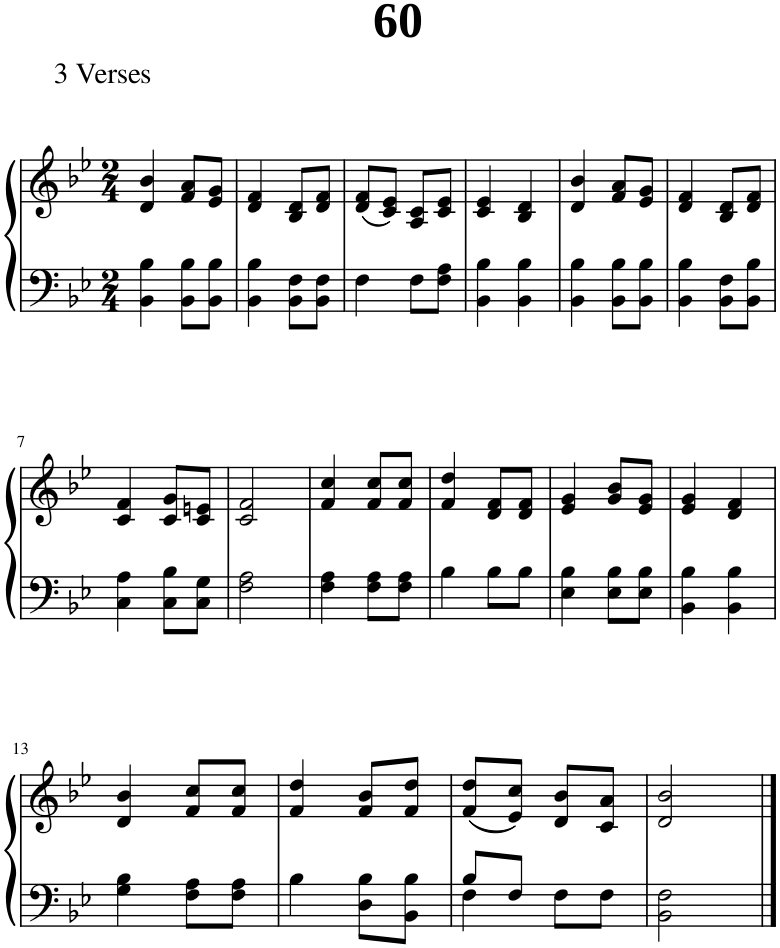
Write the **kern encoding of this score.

**kern	**kern
*part1	*part1
*staff2	*staff1
*I"Piano	*
*I'Pno.	*
*clefF4	*clefG2
*k[b-e-]	*k[b-e-]
*M2/4	*M2/4
=1	=1
4BB-\ 4B-\	4d/ 4b-/
8BB-\ 8B-\L	8f/ 8a/L
8BB-\ 8B-\J	8e-/ 8g/J
=2	=2
4BB-\ 4B-\	4d/ 4f/
8BB-\ 8F\L	8B-/ 8d/L
8BB-\ 8F\J	8d/ 8f/J
=3	=3
4F\	(8d/ 8f/L
.	8c/ 8e-/J)
8F\L	8A/ 8c/L
8F\ 8A\J	8c/ 8e-/J
=4	=4
4BB-\ 4B-\	4c/ 4e-/
4BB-\ 4B-\	4B-/ 4d/
=5	=5
4BB-\ 4B-\	4d/ 4b-/
8BB-\ 8B-\L	8f/ 8a/L
8BB-\ 8B-\J	8e-/ 8g/J
=6	=6
4BB-\ 4B-\	4d/ 4f/
8BB-\ 8F\L	8B-/ 8d/L
8BB-\ 8B-\J	8d/ 8f/J
!!LO:LB:g=z
=7	=7
4C\ 4A\	4c/ 4f/
8C\ 8B-\L	8c/ 8g/L
8C\ 8G\J	8c/ 8en/J
=8	=8
2F\ 2A\	2c/ 2f/
=9	=9
4F\ 4A\	4f/ 4cc/
8F\ 8A\L	8f/ 8cc/L
8F\ 8A\J	8f/ 8cc/J
=10	=10
4B-\	4f/ 4dd/
8B-\L	8d/ 8f/L
8B-\J	8d/ 8f/J
=11	=11
4E-\ 4B-\	4e-/ 4g/
8E-\ 8B-\L	8g/ 8b-/L
8E-\ 8B-\J	8e-/ 8g/J
=12	=12
4BB-\ 4B-\	4e-/ 4g/
4BB-\ 4B-\	4d/ 4f/
!!LO:LB:g=z
=13	=13
4G\ 4B-\	4d/ 4b-/
8F\ 8A\L	8f/ 8cc/L
8F\ 8A\J	8f/ 8cc/J
=14	=14
4B-\	4f/ 4dd/
8D\ 8B-\L	8f/ 8b-/L
8BB-\ 8B-\J	8f/ 8dd/J
=15	=15
*^	*
8B-/L	4F\	(8f/ 8dd/L
8F/J	.	8e-/ 8cc/J)
8F\L	4ryy	8d/ 8b-/L
8F\J	.	8c/ 8a/J
*v	*v	*
=16	=16
2BB-\ 2F\	2d/ 2b-/
==	==
*-	*-
